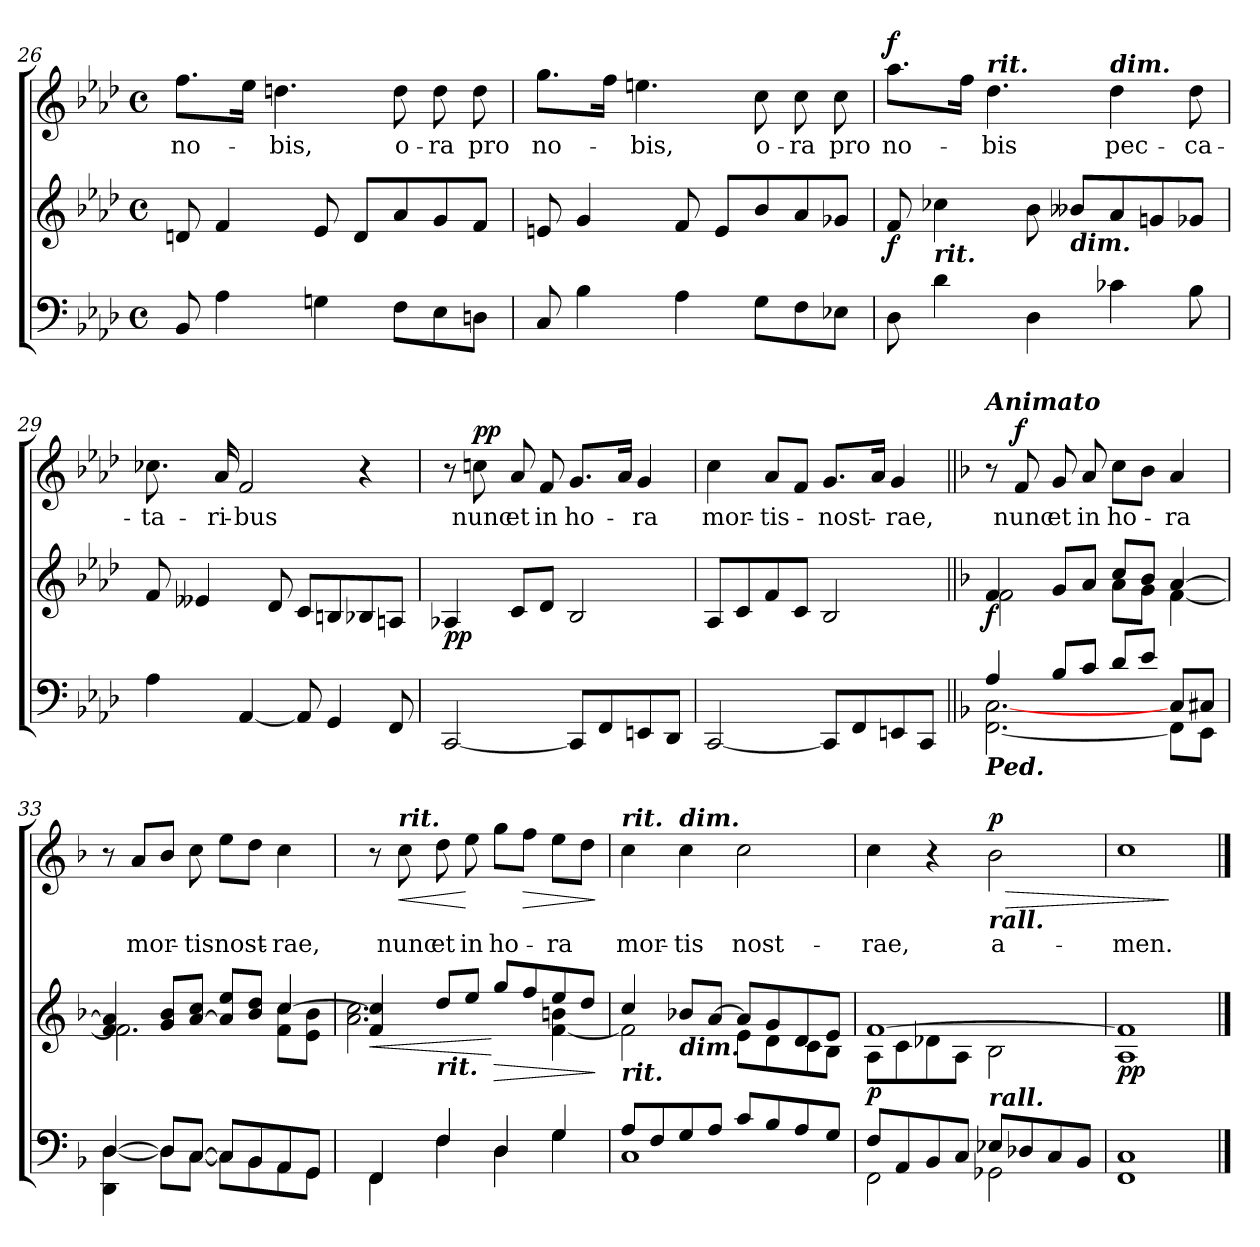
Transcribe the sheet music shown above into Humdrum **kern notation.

**kern	**kern	**dynam	**kern	**text	**dynam
*part2	*part2	*part2	*part1	*part1	*part1
*staff3	*staff2	*staff2/3	*staff1	*staff1	*staff1
*clefF4	*clefG2	*	*clefG2	*	*
*k[b-e-a-d-]	*k[b-e-a-d-]	*	*k[b-e-a-d-]	*	*
*A-:	*A-:	*	*A-:	*	*
*M4/4	*M4/4	*	*M4/4	*	*
*met(c)	*met(c)	*	*met(c)	*	*
=26	=26	=26	=26	=26	=26
!	!	!	!	!LO:LY:b	!
8BB-/	8dn/	.	8.ff\L	no-	.
4A-\	4f/	.	.	.	.
.	.	.	16ee-\Jk	.	.
!	!	!	!	!LO:LY:b	!
.	.	.	4.ddn\	-bis,	.
4Gn\	8e-/	.	.	.	.
.	8d/L	.	.	.	.
!	!	!	!	!LO:LY:b	!
8F\L	8a-/	.	8dd\	o-	.
!	!	!	!	!LO:LY:b	!
8E-\	8g/	.	8dd\	-ra	.
!	!	!	!	!LO:LY:b	!
8Dn\J	8f/J	.	8dd\	pro	.
=27	=27	=27	=27	=27	=27
!	!	!	!	!LO:LY:b	!
8C/	8en/	.	8.gg\L	no-	.
4B-\	4g/	.	.	.	.
.	.	.	16ff\Jk	.	.
!	!	!	!	!LO:LY:b	!
.	.	.	4.een\	-bis,	.
4A-\	8f/	.	.	.	.
.	8e/L	.	.	.	.
!	!	!	!	!LO:LY:b	!
8G\L	8b-/	.	8cc\	o-	.
!	!	!	!	!LO:LY:b	!
8F\	8a-/	.	8cc\	-ra	.
!	!	!	!	!LO:LY:b	!
8E-X\J	8g-X/J	.	8cc\	pro	.
!!LO:LB:g=z
=28	=28	=28	=28	=28	=28
!	!	!LO:DY:b	!	!LO:LY:b	!LO:DY:a
8D-\	8f/	f	8.aa-\L	no-	f
!	!LO:TX:b:Bi:t=rit.	!	!	!	!
4d-\	4cc-X\	.	.	.	.
.	.	.	16ff\Jk	.	.
!	!	!	!LO:TX:a:Bi:t=rit.	!	!
!	!	!	!	!LO:LY:b	!
.	.	.	4.dd-\	-bis	.
4D-\	8b-\	.	.	.	.
!	!LO:TX:b:Bi:t=dim.	!	!	!	!
.	8b--X/L	.	.	.	.
!	!	!	!LO:TX:a:Bi:t=dim.	!	!
!	!	!	!	!LO:LY:b	!
4c-X\	8a-/	.	4dd-\	pec-	.
.	8gn/	.	.	.	.
!	!	!	!	!LO:LY:b	!
8B-\	8g-X/J	.	8dd-\	-ca-	.
=29	=29	=29	=29	=29	=29
!	!	!	!	!LO:LY:b	!
4A-\	8f/	.	8.cc-X\	-ta-	.
.	4e--X/	.	.	.	.
!	!	!	!	!LO:LY:b	!
.	.	.	16a-/	-ri-	.
!	!	!	!	!LO:LY:b	!
[4AA-/	.	.	2f/	-bus	.
.	8d-/	.	.	.	.
8AA-/]	8c/L	.	.	.	.
4GG/	8Bn/	.	.	.	.
.	8B-X/	.	4r	.	.
8FF/	8An/J	.	.	.	.
=30	=30	=30	=30	=30	=30
!	!	!LO:DY:b	!	!	!
[2CC/	4A-X/	pp	8r	.	.
!	!	!	!	!LO:LY:b	!LO:DY:a
.	.	.	8ccn\	nunc	pp
!	!	!	!	!LO:LY:b	!
.	8c/L	.	8a-/	et	.
!	!	!	!	!LO:LY:b	!
.	8d-/J	.	8f/	in	.
!	!	!	!	!LO:LY:b	!
8CC/L]	2B-/	.	8.g/L	ho-	.
8FF/	.	.	.	.	.
.	.	.	16a-/Jk	.	.
!	!	!	!	!LO:LY:b	!
8EEn/	.	.	4g/	-ra	.
8DD-/J	.	.	.	.	.
!!LO:LB:g=z
=31	=31	=31	=31	=31	=31
!	!	!	!	!LO:LY:b	!
[2CC/	8A-/L	.	4cc\	mor-	.
.	8c/	.	.	.	.
!	!	!	!	!LO:LY:b	!
.	8f/	.	8a-/L	-tis-	.
.	8c/J	.	8f/J	.	.
!	!	!	!	!LO:LY:b	!
8CC/L]	2B-/	.	8.g/L	-nost-	.
8FF/	.	.	.	.	.
.	.	.	16a-/Jk	.	.
!	!	!	!	!LO:LY:b	!
8EEn/	.	.	4g/	-rae,	.
8CC/J	.	.	.	.	.
=32||	=32||	=32||	=32||	=32||	=32||
*k[b-]	*k[b-]	*	*k[b-]	*	*
*F:	*F:	*	*F:	*	*
*^	*^	*	*	*	*
!	!	!	!	!	!LO:TX:a:Bi:t=Animato	!	!
!LO:TX:b:Bi:t=Ped.	!	!	!	!	!	!	!
!	!	!	!	!LO:DY:b	!	!	!
4A/	[<2.FF\ [<2.C\	4f/	2f\	f	8r	.	.
!	!	!	!	!	!	!LO:LY:b	!LO:DY:a
.	.	.	.	.	8f/	nunc	f
!	!	!	!	!	!	!LO:LY:b	!
8B-/L	.	8g/L	.	.	8g/	et	.
!	!	!	!	!	!	!LO:LY:b	!
8c/J	.	8a/J	.	.	8a/	in	.
!	!	!	!	!	!	!LO:LY:b	!
8d/L	.	8cc/L	8a\L	.	8cc\L	ho-	.
8e/J	.	8b-/J	8g\J	.	8b-\J	.	.
!	!	!	!	!	!	!LO:LY:b	!
8C/L	8FF\L]	[>4a/	[<4f\	.	4a/	-ra	.
8C#X/J	8EE\J	.	.	.	.	.	.
=33	=33	=33	=33	=33	=33	=33	=33
[>4D/	4DD\ [<4D\	4f/ 4a/]	2.f\]	.	8r	.	.
!	!	!	!	!	!	!LO:LY:b	!
.	.	.	.	.	8a/L	mor-	.
8D/L]	8D\L]	8g/ 8b-/L	.	.	8b-/J	.	.
!	!	!	!	!	!	!LO:LY:b	!
[>8C/J	[<8C\J	[>8a/ 8cc/J	.	.	8cc\	-tis	.
!	!	!	!	!	!	!LO:LY:b	!
8C/L]	8C\L]	8a/] 8ee/L	.	.	8ee\L	nost-	.
8BB-/	8BB-\	8b-/ 8dd/J	.	.	8dd\J	.	.
!	!	!	!	!	!	!LO:LY:b	!
8AA/	8AA\	[>4cc/	8f\ 8cc\L	.	4cc\	-rae,	.
8GG/J	8GG\J	.	8e\ 8b-\J	.	.	.	.
!!LO:LB:g=z
=34	=34	=34	=34	=34	=34	=34	=34
!	!	!	!	!LO:HP:b	!	!	!
4FF/	4FF\	4f/ 4cc/]	2.a\ 2.cc\	<	8r	.	.
!	!	!	!	!	!LO:TX:a:Bi:t=rit.	!	!
!	!	!	!	!	!	!LO:LY:b	!LO:HP:b
.	.	.	.	.	8cc\	nunc	<
!	!	!LO:TX:b:Bi:t=rit.	!	!	!	!	!
!	!	!	!	!	!	!LO:LY:b	!
4F/	4F\	8dd/L	.	.	8dd\	et	.
!	!	!	!	!	!	!LO:LY:b	!
.	.	8ee/J	.	.	8ee\	in	[
!	!	!	!	!LO:HP:n=1:b	!	!LO:LY:b	!
4D/	4D\	8gg/L	.	[ >	8gg\L	ho-	.
!	!	!	!	!	!	!	!LO:HP:b
.	.	8ff/	.	.	8ff\J	.	>
!	!	!	!	!	!	!LO:LY:b	!
4G/	4G\	8ee/	[<4f\ 4bn\	.	8ee\L	-ra	.
.	.	8dd/J	.	.	8dd\J	.	.
*v	*v	*	*	*	*	*	*
*	*v	*v	*	*	*	*
.	.	]	.	.	]
=35	=35	=35	=35	=35	=35
*^	*^	*	*	*	*
!	!	!	!	!	!LO:TX:a:Bi:t=rit.	!	!
!	!	!LO:TX:b:Bi:t=rit.	!	!	!	!	!
!	!	!	!	!	!	!LO:LY:b	!
8A/L	1C	4cc/	2f\]	.	4cc\	mor-	.
8F/	.	.	.	.	.	.	.
!	!	!	!	!	!LO:TX:a:Bi:t=dim.	!	!
!	!	!LO:TX:b:Bi:t=dim.	!	!	!	!	!
!	!	!	!	!	!	!LO:LY:b	!
8G/	.	8b-X/L	.	.	4cc\	-tis	.
8A/J	.	[>8a/J	.	.	.	.	.
!	!	!	!	!	!	!LO:LY:b	!
8c/L	.	8a/L]	8e\L	.	2cc\	nost-	.
8B-/	.	8g/	8d\	.	.	.	.
8A/	.	8d/	8c\	.	.	.	.
8G/J	.	8e/J	8B-\J	.	.	.	.
=36	=36	=36	=36	=36	=36	=36	=36
!	!	!	!	!LO:DY:b	!	!LO:LY:b	!
8F/L	2FF\	[>1f	8A\L	p	4cc\	-rae,	.
8AA/	.	.	8c\	.	.	.	.
8BB-/	.	.	8d-X\	.	4r	.	.
8C/J	.	.	8A\J	.	.	.	.
!	!	!	!	!	!LO:TX:b:Bi:t=rall.	!	!
!LO:TX:a:Bi:t=rall.	!	!	!	!	!	!	!
!	!	!	!	!	!	!LO:LY:b	!LO:HP:b
!	!	!	!	!	!	!	!LO:DY:n=1:a
8E-X/L	2GG-X\	.	2B-\	.	2b-\	a-	> p
8D-X/	.	.	.	.	.	.	.
8C/	.	.	.	.	.	.	.
8BB-/J	.	.	.	.	.	.	.
=37	=37	=37	=37	=37	=37	=37	=37
!	!	!	!	!LO:DY:b	!	!LO:LY:b	!
1C	1FF	1f]	1A	pp	1cc	-men.	.
*v	*v	*	*	*	*	*	*
*	*v	*v	*	*	*	*
.	.	.	.	.	]
==	==	==	==	==	==
*-	*-	*-	*-	*-	*-
